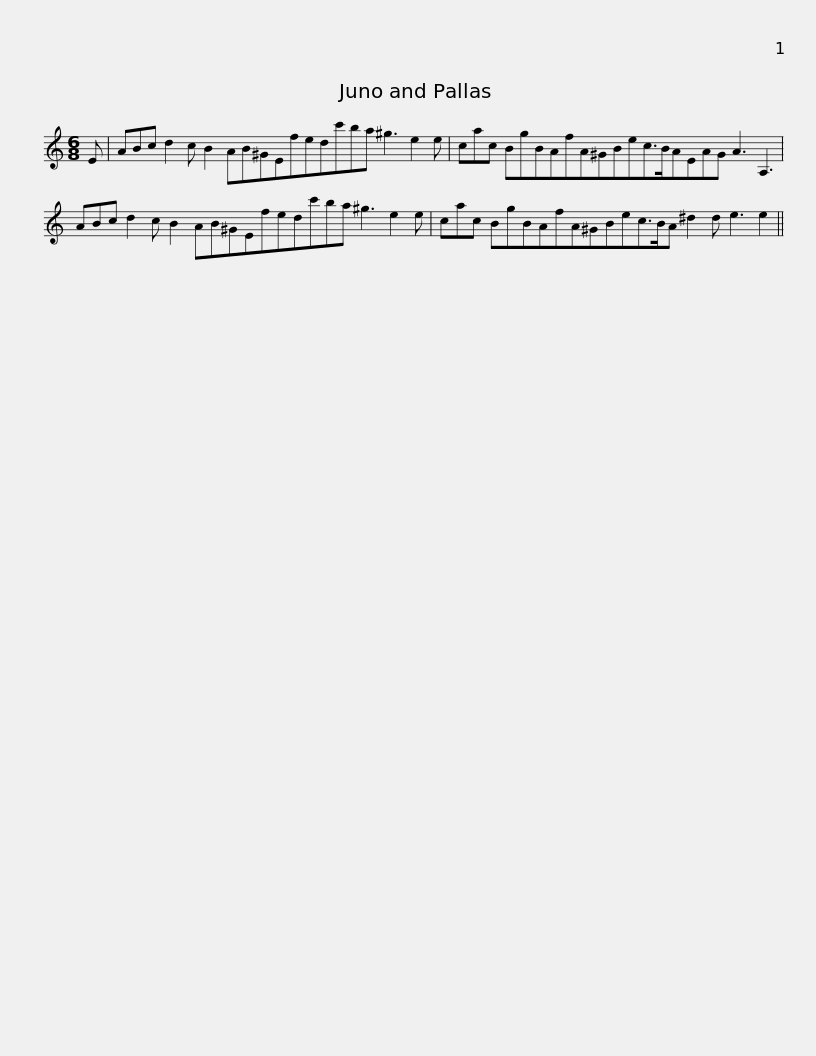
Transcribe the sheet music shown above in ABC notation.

X:1
L:1/8
M:6/8
I:linebreak $
K:C
V:1 treble
V:1
 E | ABc d2 c B2 AB^GEfedc'ba ^g3 e2 e |$ cac BgBAfA^GBec>BAEAG A3 A,3 |$ ABc d2 c B2 AB^GEfedc'ba ^g3 e2 e |$ cac BgBAfA^GBec>BA ^d2 d e3 e2 || %5
